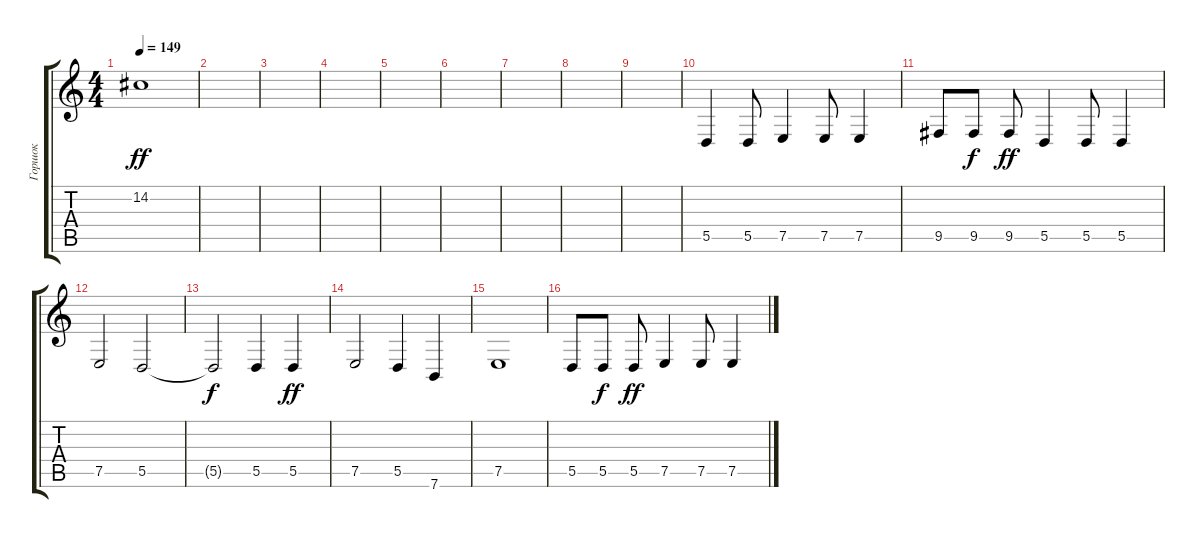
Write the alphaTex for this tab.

\track ("Горшок" "Горшок") {instrument lead3calliope}
\staff {score tabs}
\tuning (E4 B3 G3 D3 A2 E2) {hide}
\ts (4 4)
\tempo 149
\clef g2
\ks c
14.2.1{dy ff} |
|
|
|
|
|
|
|
|
5.5.4 5.5.8 7.5.4 7.5.8 7.5.4 |
9.5.8 9.5.8{dy f} 9.5.8{dy ff} 5.5.4 5.5.8 5.5.4 |
7.5.2 5.5.2 |
5.5{t}.2{dy f} 5.5.4 5.5.4{dy ff} |
7.5.2 5.5.4 7.6.4 |
7.5.1 |
5.5.8 5.5.8{dy f} 5.5.8{dy ff} 7.5.4 7.5.8 7.5.4
